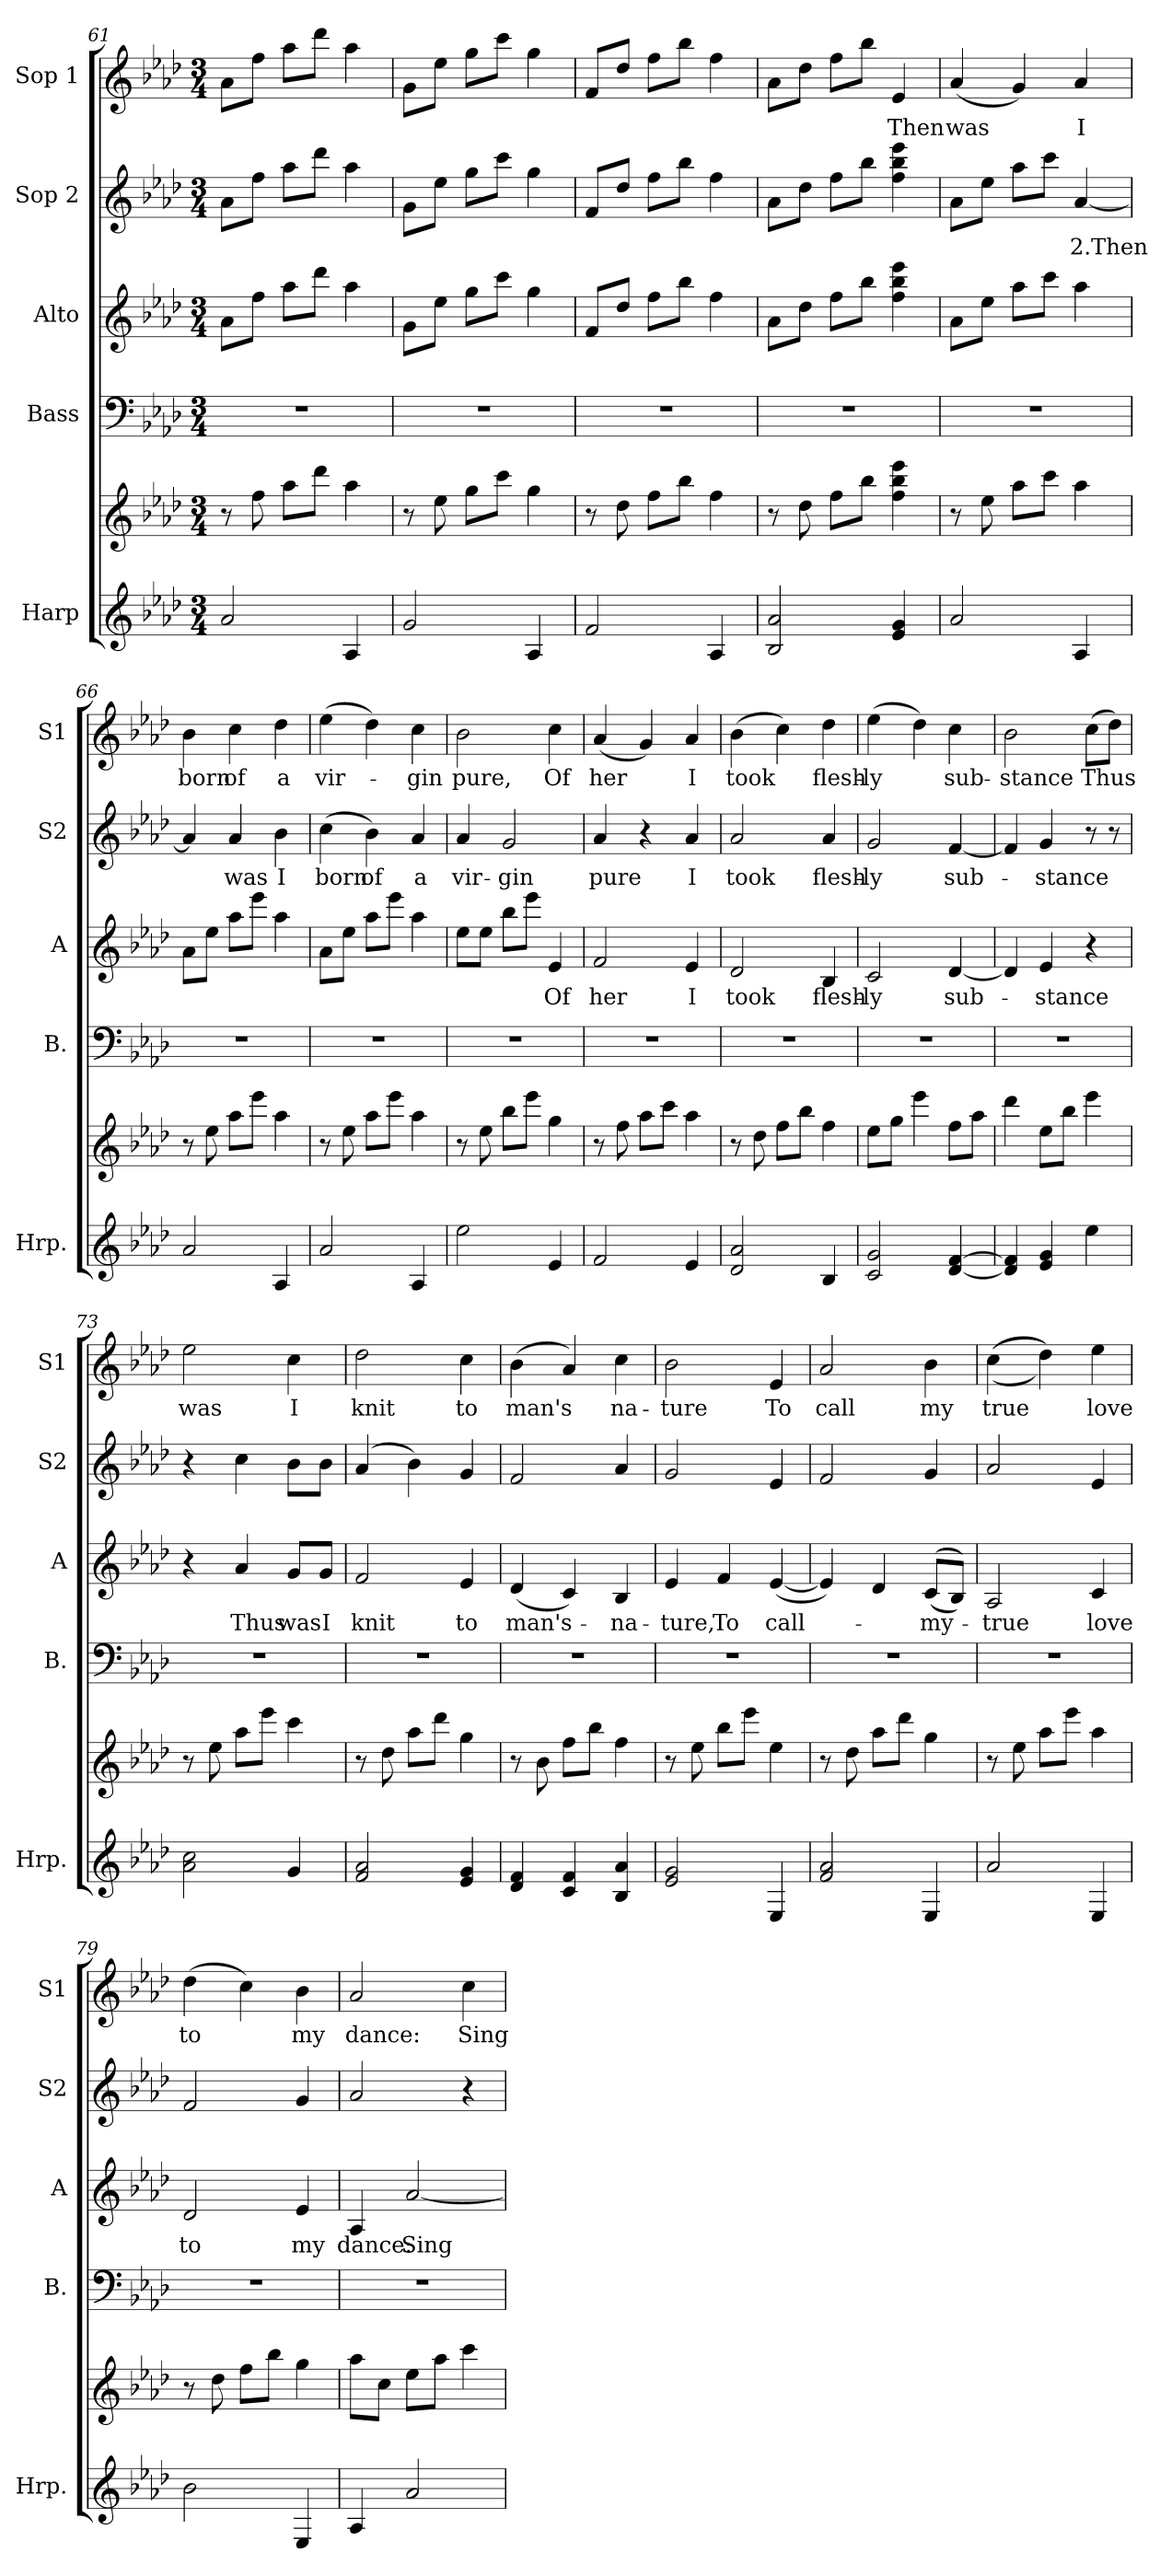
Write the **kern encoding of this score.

**kern	**kern	**kern	**kern	**text	**kern	**text	**kern	**text
*part5	*part5	*part4	*part3	*part3	*part2	*part2	*part1	*part1
*staff6	*staff5	*staff4	*staff3	*staff3	*staff2	*staff2	*staff1	*staff1
*I"Harp	*	*I"Bass	*I"Alto	*	*I"Sop 2	*	*I"Sop 1	*
*I'Hrp.	*	*I'B.	*I'A	*	*I'S2	*	*I'S1	*
*clefG2	*clefG2	*clefF4	*clefG2	*	*clefG2	*	*clefG2	*
*k[b-e-a-d-]	*k[b-e-a-d-]	*k[b-e-a-d-]	*k[b-e-a-d-]	*	*k[b-e-a-d-]	*	*k[b-e-a-d-]	*
*M3/4	*M3/4	*M3/4	*M3/4	*	*M3/4	*	*M3/4	*
=61	=61	=61	=61	=61	=61	=61	=61	=61
2a-/	8r	2.r	8a-\L	.	8a-\L	.	8a-\L	.
.	8ff\	.	8ff\J	.	8ff\J	.	8ff\J	.
.	8aa-\L	.	8aa-\L	.	8aa-\L	.	8aa-\L	.
.	8ddd-\J	.	8ddd-\J	.	8ddd-\J	.	8ddd-\J	.
4A-/	4aa-\	.	4aa-\	.	4aa-\	.	4aa-\	.
=62	=62	=62	=62	=62	=62	=62	=62	=62
2g/	8r	2.r	8g\L	.	8g\L	.	8g\L	.
.	8ee-\	.	8ee-\J	.	8ee-\J	.	8ee-\J	.
.	8gg\L	.	8gg\L	.	8gg\L	.	8gg\L	.
.	8ccc\J	.	8ccc\J	.	8ccc\J	.	8ccc\J	.
4A-/	4gg\	.	4gg\	.	4gg\	.	4gg\	.
=63	=63	=63	=63	=63	=63	=63	=63	=63
2f/	8r	2.r	8f/L	.	8f/L	.	8f/L	.
.	8dd-\	.	8dd-/J	.	8dd-/J	.	8dd-/J	.
.	8ff\L	.	8ff\L	.	8ff\L	.	8ff\L	.
.	8bb-\J	.	8bb-\J	.	8bb-\J	.	8bb-\J	.
4A-/	4ff\	.	4ff\	.	4ff\	.	4ff\	.
=64	=64	=64	=64	=64	=64	=64	=64	=64
2B-/ 2a-/	8r	2.r	8a-\L	.	8a-\L	.	8a-\L	.
.	8dd-\	.	8dd-\J	.	8dd-\J	.	8dd-\J	.
.	8ff\L	.	8ff\L	.	8ff\L	.	8ff\L	.
.	8bb-\J	.	8bb-\J	.	8bb-\J	.	8bb-\J	.
4e-/ 4g/	4ff\ 4bb-\ 4eee-\	.	4ff\ 4bb-\ 4eee-\	.	4ff\ 4bb-\ 4eee-\	.	4e-/	Then
!!LO:LB:g=z
=65	=65	=65	=65	=65	=65	=65	=65	=65
2a-/	8r	2.r	8a-\L	.	8a-\L	.	(4a-/	was
.	8ee-\	.	8ee-\J	.	8ee-\J	.	.	.
.	8aa-\L	.	8aa-\L	.	8aa-\L	.	4g/)	.
.	8ccc\J	.	8ccc\J	.	8ccc\J	.	.	.
4A-/	4aa-\	.	4aa-\	.	[4a-/	2.Then	4a-/	I
=66	=66	=66	=66	=66	=66	=66	=66	=66
2a-/	8r	2.r	8a-\L	.	4a-/]	.	4b-\	born
.	8ee-\	.	8ee-\J	.	.	.	.	.
.	8aa-\L	.	8aa-\L	.	4a-/	was	4cc\	of
.	8eee-\J	.	8eee-\J	.	.	.	.	.
4A-/	4aa-\	.	4aa-\	.	4b-\	I	4dd-\	a
=67	=67	=67	=67	=67	=67	=67	=67	=67
2a-/	8r	2.r	8a-\L	.	(4cc\	born	(4ee-\	vir-
.	8ee-\	.	8ee-\J	.	.	.	.	.
.	8aa-\L	.	8aa-\L	.	4b-\)	of	4dd-\)	.
.	8eee-\J	.	8eee-\J	.	.	.	.	.
4A-/	4aa-\	.	4aa-\	.	4a-/	a	4cc\	-gin
=68	=68	=68	=68	=68	=68	=68	=68	=68
2ee-\	8r	2.r	8ee-\L	.	4a-/	vir-	2b-\	pure,
.	8ee-\	.	8ee-\J	.	.	.	.	.
.	8bb-\L	.	8bb-\L	.	2g/	-gin	.	.
.	8eee-\J	.	8eee-\J	.	.	.	.	.
4e-/	4gg\	.	4e-/	Of	.	.	4cc\	Of
=69	=69	=69	=69	=69	=69	=69	=69	=69
2f/	8r	2.r	2f/	her	4a-/	pure	(4a-/	her
.	8ff\	.	.	.	.	.	.	.
.	8aa-\L	.	.	.	4r	.	4g/)	.
.	8ccc\J	.	.	.	.	.	.	.
4e-/	4aa-\	.	4e-/	I	4a-/	I	4a-/	I
!!LO:PB:g=z
=70	=70	=70	=70	=70	=70	=70	=70	=70
2d-/ 2a-/	8r	2.r	2d-/	took	2a-/	took	(4b-\	took
.	8dd-\	.	.	.	.	.	.	.
.	8ff\L	.	.	.	.	.	4cc\)	.
.	8bb-\J	.	.	.	.	.	.	.
4B-/	4ff\	.	4B-/	flesh-	4a-/	flesh-	4dd-\	flesh-
=71	=71	=71	=71	=71	=71	=71	=71	=71
2c/ 2g/	8ee-\L	2.r	2c/	-ly	2g/	ly	(4ee-\	-ly
.	8gg\J	.	.	.	.	.	.	.
.	4eee-\	.	.	.	.	.	4dd-\)	.
[4d-/ [4f/	8ff\L	.	[4d-/	sub-	[4f/	sub-	4cc\	sub-
.	8aa-\J	.	.	.	.	.	.	.
=72	=72	=72	=72	=72	=72	=72	=72	=72
4d-/] 4f/]	4ddd-\	2.r	4d-/]	.	4f/]	.	2b-\	-stance
4e-/ 4g/	8ee-\L	.	4e-/	-stance	4g/	-stance	.	.
.	8bb-\J	.	.	.	.	.	.	.
4ee-\	4eee-\	.	4r	.	8r	.	(8cc\L	Thus
.	.	.	.	.	8r	.	8dd-\J)	.
=73	=73	=73	=73	=73	=73	=73	=73	=73
2a-\ 2cc\	8r	2.r	4r	.	4r	.	2ee-\	was
.	8ee-\	.	.	.	.	.	.	.
.	8aa-\L	.	4a-/	Thus	4cc\	.	.	.
.	8eee-\J	.	.	.	.	.	.	.
4g/	4ccc\	.	8g/L	was	8b-\L	.	4cc\	I
.	.	.	8g/J	I	8b-\J	.	.	.
=74	=74	=74	=74	=74	=74	=74	=74	=74
2f/ 2a-/	8r	2.r	2f/	knit	(4a-/	.	2dd-\	knit
.	8dd-\	.	.	.	.	.	.	.
.	8aa-\L	.	.	.	4b-\)	.	.	.
.	8ddd-\J	.	.	.	.	.	.	.
4e-/ 4g/	4gg\	.	4e-/	to	4g/	.	4cc\	to
!!LO:LB:g=z
=75	=75	=75	=75	=75	=75	=75	=75	=75
4d-/ 4f/	8r	2.r	(4d-/	man's-	2f/	.	(4b-\	man's
.	8b-\	.	.	.	.	.	.	.
4c/ 4f/	8ff\L	.	4c/)	.	.	.	4a-/)	.
.	8bb-\J	.	.	.	.	.	.	.
4B-/ 4a-/	4ff\	.	4B-/	-na-	4a-/	.	4cc\	na-
=76	=76	=76	=76	=76	=76	=76	=76	=76
2e-/ 2g/	8r	2.r	4e-/	-ture,	2g/	.	2b-\	-ture
.	8ee-\	.	.	.	.	.	.	.
.	8bb-\L	.	4f/	To	.	.	.	.
.	8eee-\J	.	.	.	.	.	.	.
4E-/	4ee-\	.	([4e-/	call-	4e-/	.	4e-/	To
=77	=77	=77	=77	=77	=77	=77	=77	=77
2f/ 2a-/	8r	2.r	4e-/])	.	2f/	.	2a-/	call
.	8dd-\	.	.	.	.	.	.	.
.	8aa-\L	.	4d-/	.	.	.	.	.
.	8ddd-\J	.	.	.	.	.	.	.
4E-/	4gg\	.	((8c/L	-my-	4g/	.	4b-\	my
.	.	.	8B-/J))	.	.	.	.	.
=78	=78	=78	=78	=78	=78	=78	=78	=78
2a-/	8r	2.r	2A-/	-true	2a-/	.	(((4cc\	true
.	8ee-\	.	.	.	.	.	.	.
.	8aa-\L	.	.	.	.	.	4dd-\)))	.
.	8eee-\J	.	.	.	.	.	.	.
4E-/	4aa-\	.	4c/	love	4e-/	.	4ee-\	love
=79	=79	=79	=79	=79	=79	=79	=79	=79
2b-\	8r	2.r	2d-/	to	2f/	.	(4dd-\	to
.	8dd-\	.	.	.	.	.	.	.
.	8ff\L	.	.	.	.	.	4cc\)	.
.	8bb-\J	.	.	.	.	.	.	.
4E-/	4gg\	.	4e-/	my	4g/	.	4b-\	my
!!LO:PB:g=z
=80	=80	=80	=80	=80	=80	=80	=80	=80
4A-/	8aa-\L	2.r	4A-/	dance:	2a-/	.	2a-/	dance:
.	8cc\J	.	.	.	.	.	.	.
2a-/	8ee-\L	.	[2a-/	Sing	.	.	.	.
.	8aa-\J	.	.	.	.	.	.	.
.	4ccc\	.	.	.	4r	.	4cc\	Sing
=	=	=	=	=	=	=	=	=
*-	*-	*-	*-	*-	*-	*-	*-	*-
